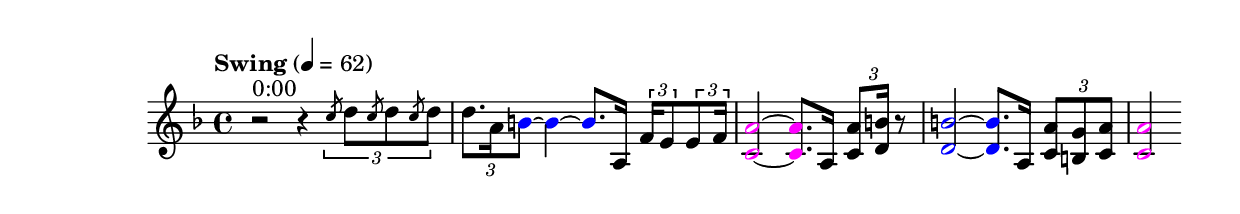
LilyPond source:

\version "2.22"


harmonies = \chordmode {
  \set majorSevenSymbol = \markup { maj7 }
  \set noChordSymbol = "" 
  
}

rhythms = \relative c' {
  \key d \minor
  \time 4/4
  \tempo \markup {
    Swing
  } 4 = 62

  r2^\markup { "0:00" }  r4
  \tuplet 3/2 { \slashedGrace { c'8 } d8 \slashedGrace { c8 } d8 \slashedGrace { c8 } d8 }

  \tuplet 3/2 { d8. a16  
    \override NoteHead.color = #blue 
    b8~ 
  }  b4~ b8. 
  \override NoteHead.color = #black
  a,16 \tuplet 3/2 { f'16 e8 } \tuplet 3/2 { e8 f16 }

  \override NoteHead.color = #magenta
  <c a'>2~ <c a'>8. 
  \override NoteHead.color = #black
  a16 \tuplet 3/2 { <c a'>8 <d b'>16 } r8

  \override NoteHead.color = #blue
  <d b'>2~ <d b'>8. 
  \override NoteHead.color = #black
  a16 \tuplet 3/2 { <c a'>8 <b g'> <c a'> }

  \override NoteHead.color = #magenta
  <c a'>2

  
}

<<
  \new ChordNames \harmonies
  \new Staff \rhythms
>>